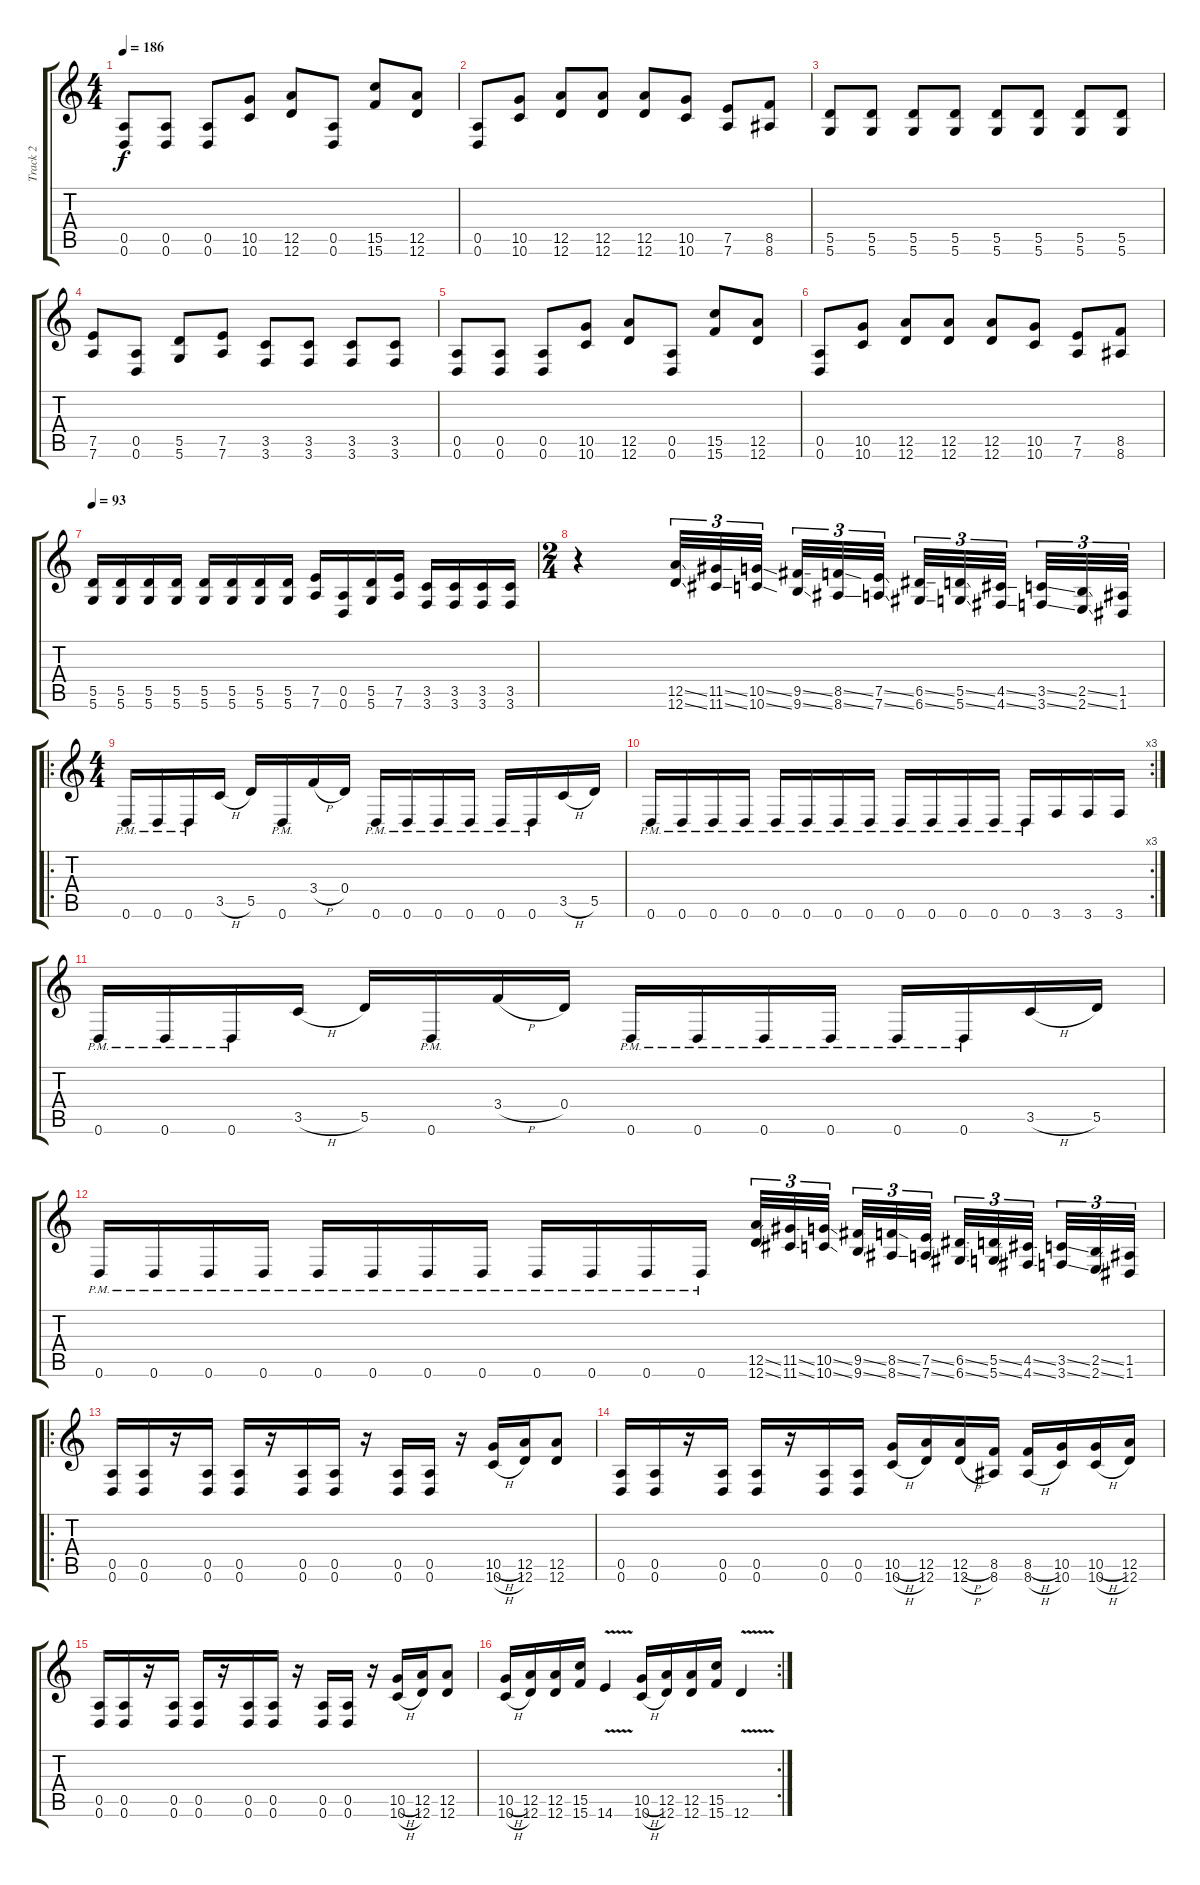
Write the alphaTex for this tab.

\track ("Track 2" "Track 2") {instrument distortionguitar}
\staff {score tabs}
\tuning (E4 B3 G3 D3 A2 D2) {hide}
\ts (4 4)
\tempo 186
\clef g2
\ks c
(0.5 0.6).8{dy f} (0.5 0.6).8 (0.5 0.6).8 (10.5 10.6).8 (12.5 12.6).8 (0.5 0.6).8 (15.5 15.6).8 (12.5 12.6).8 |
(0.5 0.6).8 (10.5 10.6).8 (12.5 12.6).8 (12.5 12.6).8 (12.5 12.6).8 (10.5 10.6).8 (7.5 7.6).8 (8.5 8.6).8 |
(5.5 5.6).8 (5.5 5.6).8 (5.5 5.6).8 (5.5 5.6).8 (5.5 5.6).8 (5.5 5.6).8 (5.5 5.6).8 (5.5 5.6).8 |
(7.5 7.6).8 (0.5 0.6).8 (5.5 5.6).8 (7.5 7.6).8 (3.5 3.6).8 (3.5 3.6).8 (3.5 3.6).8 (3.5 3.6).8 |
(0.5 0.6).8 (0.5 0.6).8 (0.5 0.6).8 (10.5 10.6).8 (12.5 12.6).8 (0.5 0.6).8 (15.5 15.6).8 (12.5 12.6).8 |
(0.5 0.6).8 (10.5 10.6).8 (12.5 12.6).8 (12.5 12.6).8 (12.5 12.6).8 (10.5 10.6).8 (7.5 7.6).8 (8.5 8.6).8 |
\tempo 93
(5.5 5.6).16 (5.5 5.6).16 (5.5 5.6).16 (5.5 5.6).16 (5.5 5.6).16 (5.5 5.6).16 (5.5 5.6).16 (5.5 5.6).16 (7.5 7.6).16 (0.5 0.6).16 (5.5 5.6).16 (7.5 7.6).16 (3.5 3.6).16 (3.5 3.6).16 (3.5 3.6).16 (3.5 3.6).16 |
\ts (2 4)
r.4 (12.5{ss} 12.6{ss}).32{tu (3 2)} (11.5{ss} 11.6{ss}).32{tu (3 2)} (10.5{ss} 10.6{ss}).32{tu (3 2)} (9.5{ss} 9.6{ss}).32{tu (3 2)} (8.5{ss} 8.6{ss}).32{tu (3 2)} (7.5{ss} 7.6{ss}).32{tu (3 2)} (6.5{ss} 6.6{ss}).32{tu (3 2)} (5.5{ss} 5.6{ss}).32{tu (3 2)} (4.5{ss} 4.6{ss}).32{tu (3 2)} (3.5{ss} 3.6{ss}).32{tu (3 2)} (2.5{ss} 2.6{ss}).32{tu (3 2)} (1.5 1.6).32{tu (3 2)} |
\ro
\ts (4 4)
0.6{pm}.16 0.6{pm}.16 0.6{pm}.16 3.5{h}.16 5.5.16 0.6{pm}.16 3.4{h}.16 0.4.16 0.6{pm}.16 0.6{pm}.16 0.6{pm}.16 0.6{pm}.16 0.6{pm}.16 0.6{pm}.16 3.5{h}.16 5.5.16 |
\rc 3
0.6{pm}.16 0.6{pm}.16 0.6{pm}.16 0.6{pm}.16 0.6{pm}.16 0.6{pm}.16 0.6{pm}.16 0.6{pm}.16 0.6{pm}.16 0.6{pm}.16 0.6{pm}.16 0.6{pm}.16 0.6{pm}.16 3.6.16 3.6.16 3.6.16 |
0.6{pm}.16 0.6{pm}.16 0.6{pm}.16 3.5{h}.16 5.5.16 0.6{pm}.16 3.4{h}.16 0.4.16 0.6{pm}.16 0.6{pm}.16 0.6{pm}.16 0.6{pm}.16 0.6{pm}.16 0.6{pm}.16 3.5{h}.16 5.5.16 |
0.6{pm}.16 0.6{pm}.16 0.6{pm}.16 0.6{pm}.16 0.6{pm}.16 0.6{pm}.16 0.6{pm}.16 0.6{pm}.16 0.6{pm}.16 0.6{pm}.16 0.6{pm}.16 0.6{pm}.16 (12.5{ss} 12.6{ss}).32{tu (3 2)} (11.5{ss} 11.6{ss}).32{tu (3 2)} (10.5{ss} 10.6{ss}).32{tu (3 2)} (9.5{ss} 9.6{ss}).32{tu (3 2)} (8.5{ss} 8.6{ss}).32{tu (3 2)} (7.5{ss} 7.6{ss}).32{tu (3 2)} (6.5{ss} 6.6{ss}).32{tu (3 2)} (5.5{ss} 5.6{ss}).32{tu (3 2)} (4.5{ss} 4.6{ss}).32{tu (3 2)} (3.5{ss} 3.6{ss}).32{tu (3 2)} (2.5{ss} 2.6{ss}).32{tu (3 2)} (1.5 1.6).32{tu (3 2)} |
\ro
(0.5 0.6).16 (0.5 0.6).16 r.16 (0.5 0.6).16 (0.5 0.6).16 r.16 (0.5 0.6).16 (0.5 0.6).16 r.16 (0.5 0.6).16 (0.5 0.6).16 r.16 (10.5{h} 10.6{h}).16 (12.5 12.6).16 (12.5 12.6).8 |
(0.5 0.6).16 (0.5 0.6).16 r.16 (0.5 0.6).16 (0.5 0.6).16 r.16 (0.5 0.6).16 (0.5 0.6).16 (10.5{h} 10.6{h}).16 (12.5 12.6).16 (12.5{h} 12.6{h}).16 (8.5 8.6).16 (8.5{h} 8.6{h}).16 (10.5 10.6).16 (10.5{h} 10.6{h}).16 (12.5 12.6).16 |
(0.5 0.6).16 (0.5 0.6).16 r.16 (0.5 0.6).16 (0.5 0.6).16 r.16 (0.5 0.6).16 (0.5 0.6).16 r.16 (0.5 0.6).16 (0.5 0.6).16 r.16 (10.5{h} 10.6{h}).16 (12.5 12.6).16 (12.5 12.6).8 |
\rc 2
(10.5{h} 10.6{h}).16 (12.5 12.6).16 (12.5 12.6).16 (15.5 15.6).16 14.6{v}.4 (10.5{h} 10.6{h}).16 (12.5 12.6).16 (12.5 12.6).16 (15.5 15.6).16 12.6{v}.4
